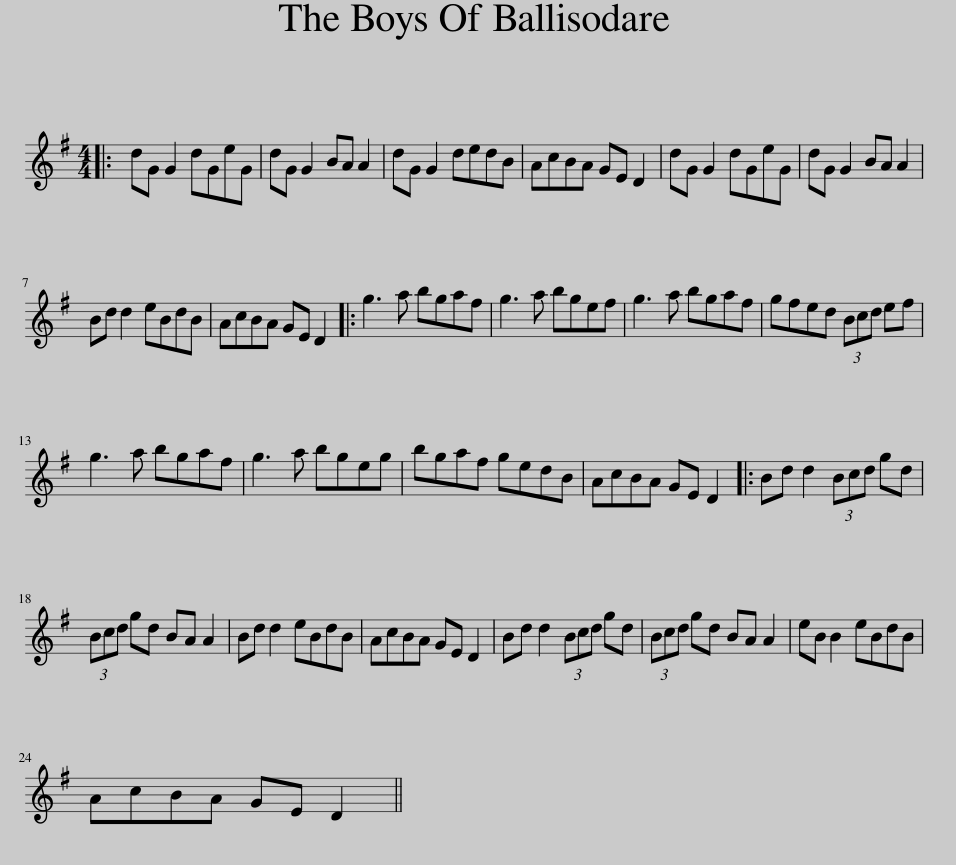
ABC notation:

X:1
L:1/8
M:4/4
I:linebreak $
K:G
V:1 treble
V:1
|: dG G2 dGeG | dG G2 BA A2 | dG G2 dedB | AcBA GE D2 | dG G2 dGeG | %5
 dG G2 BA A2 |$ Bd d2 eBdB | AcBA GE D2 |: g3 a bgaf | g3 a bgef | %10
 g3 a bgaf | gfed (3Bcd ef |$ g3 a bgaf | g3 a bgeg | bgaf gedB | %15
 AcBA GE D2 |: Bd d2 (3Bcd gd |$ (3Bcd gd BA A2 | Bd d2 eBdB | AcBA GE D2 | %20
 Bd d2 (3Bcd gd | (3Bcd gd BA A2 | eB B2 eBdB |$ AcBA GE D2 || %24
